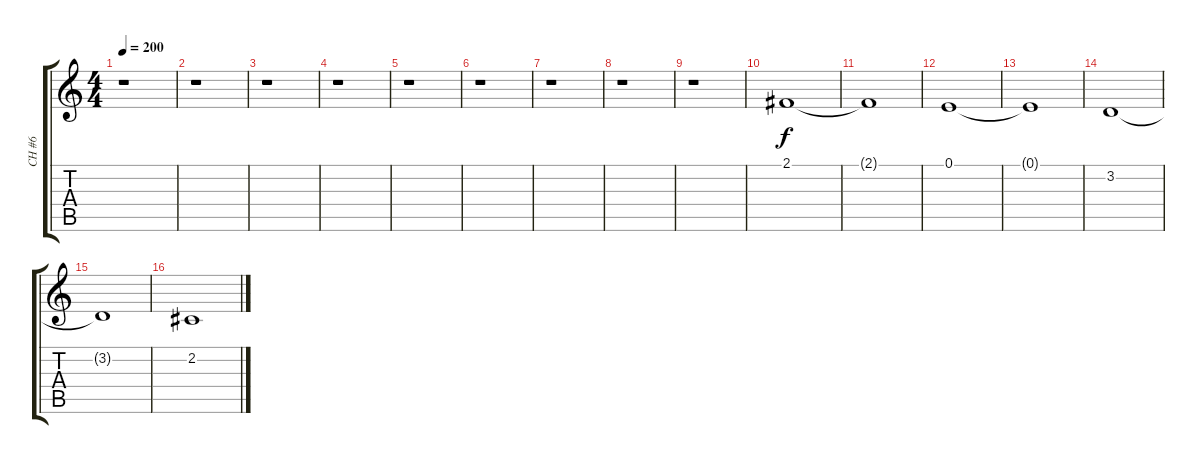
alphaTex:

\track ("CH #6" "CH #6") {instrument synthvoice}
\staff {score tabs}
\tuning (E4 B3 G3 D3 A2 E2) {hide}
\ts (4 4)
\tempo 200
\clef g2
\ks c
r.1{dy fff} |
r.1 |
r.1 |
r.1 |
r.1 |
r.1 |
r.1 |
r.1 |
r.1 |
2.1.1{dy f} |
2.1{t}.1 |
0.1.1 |
0.1{t}.1 |
3.2.1 |
3.2{t}.1 |
2.2.1
